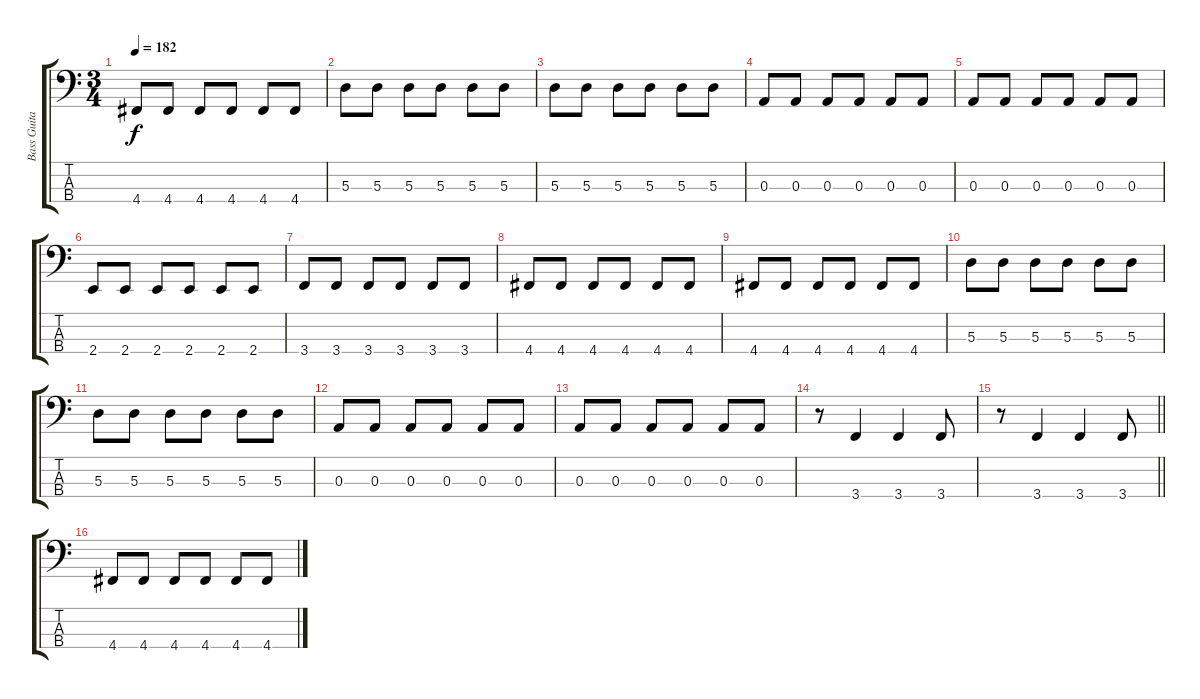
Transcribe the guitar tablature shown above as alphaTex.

\track ("Bass Guitar" "Bass Guita") {instrument electricbassfinger}
\staff {score tabs}
\tuning (G2 D2 A1 D1) {hide}
\ts (3 4)
\tempo 182
\clef f4
\ks c
4.4.8{dy f} 4.4.8 4.4.8 4.4.8 4.4.8 4.4.8 |
5.3.8 5.3.8 5.3.8 5.3.8 5.3.8 5.3.8 |
5.3.8 5.3.8 5.3.8 5.3.8 5.3.8 5.3.8 |
0.3.8 0.3.8 0.3.8 0.3.8 0.3.8 0.3.8 |
0.3.8 0.3.8 0.3.8 0.3.8 0.3.8 0.3.8 |
2.4.8 2.4.8 2.4.8 2.4.8 2.4.8 2.4.8 |
3.4.8 3.4.8 3.4.8 3.4.8 3.4.8 3.4.8 |
4.4.8 4.4.8 4.4.8 4.4.8 4.4.8 4.4.8 |
4.4.8 4.4.8 4.4.8 4.4.8 4.4.8 4.4.8 |
5.3.8 5.3.8 5.3.8 5.3.8 5.3.8 5.3.8 |
5.3.8 5.3.8 5.3.8 5.3.8 5.3.8 5.3.8 |
0.3.8 0.3.8 0.3.8 0.3.8 0.3.8 0.3.8 |
0.3.8 0.3.8 0.3.8 0.3.8 0.3.8 0.3.8 |
r.8 3.4.4 3.4.4 3.4.8 |
\barLineRight lightlight
r.8 3.4.4 3.4.4 3.4.8 |
4.4.8 4.4.8 4.4.8 4.4.8 4.4.8 4.4.8
